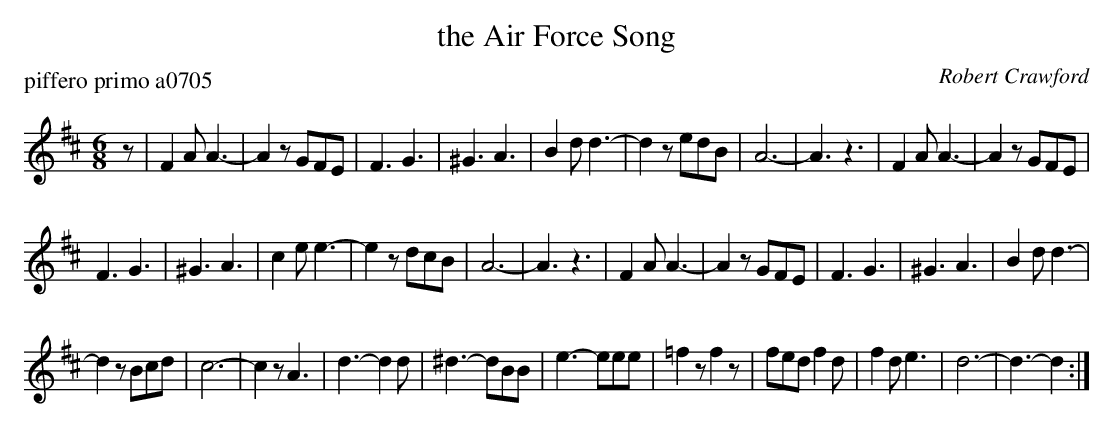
X:1
T: the Air Force Song
P: piffero primo a0705
O: Robert Crawford
M: 6/8
L: 1/8
K: D
z |\
F2A A3- | A2z GFE | F3 G3 | ^G3 A3 |\
B2d d3- | d2z edB | A6- | A3 z3 |\
F2A A3- | A2z GFE |
F3 G3 | ^G3 A3 |\
c2e e3- | e2z dcB | A6- | A3 z3 |\
F2A A3- | A2z GFE | F3 G3 | ^G3 A3 |\
B2d d3- |
d2z Bcd | c6- | c2z A3 |\
d3- d2d | ^d3- dBB | e3- eee | =f2z f2z |\
fed f2d | f2d e3 | d6- | d3- d2 :|
